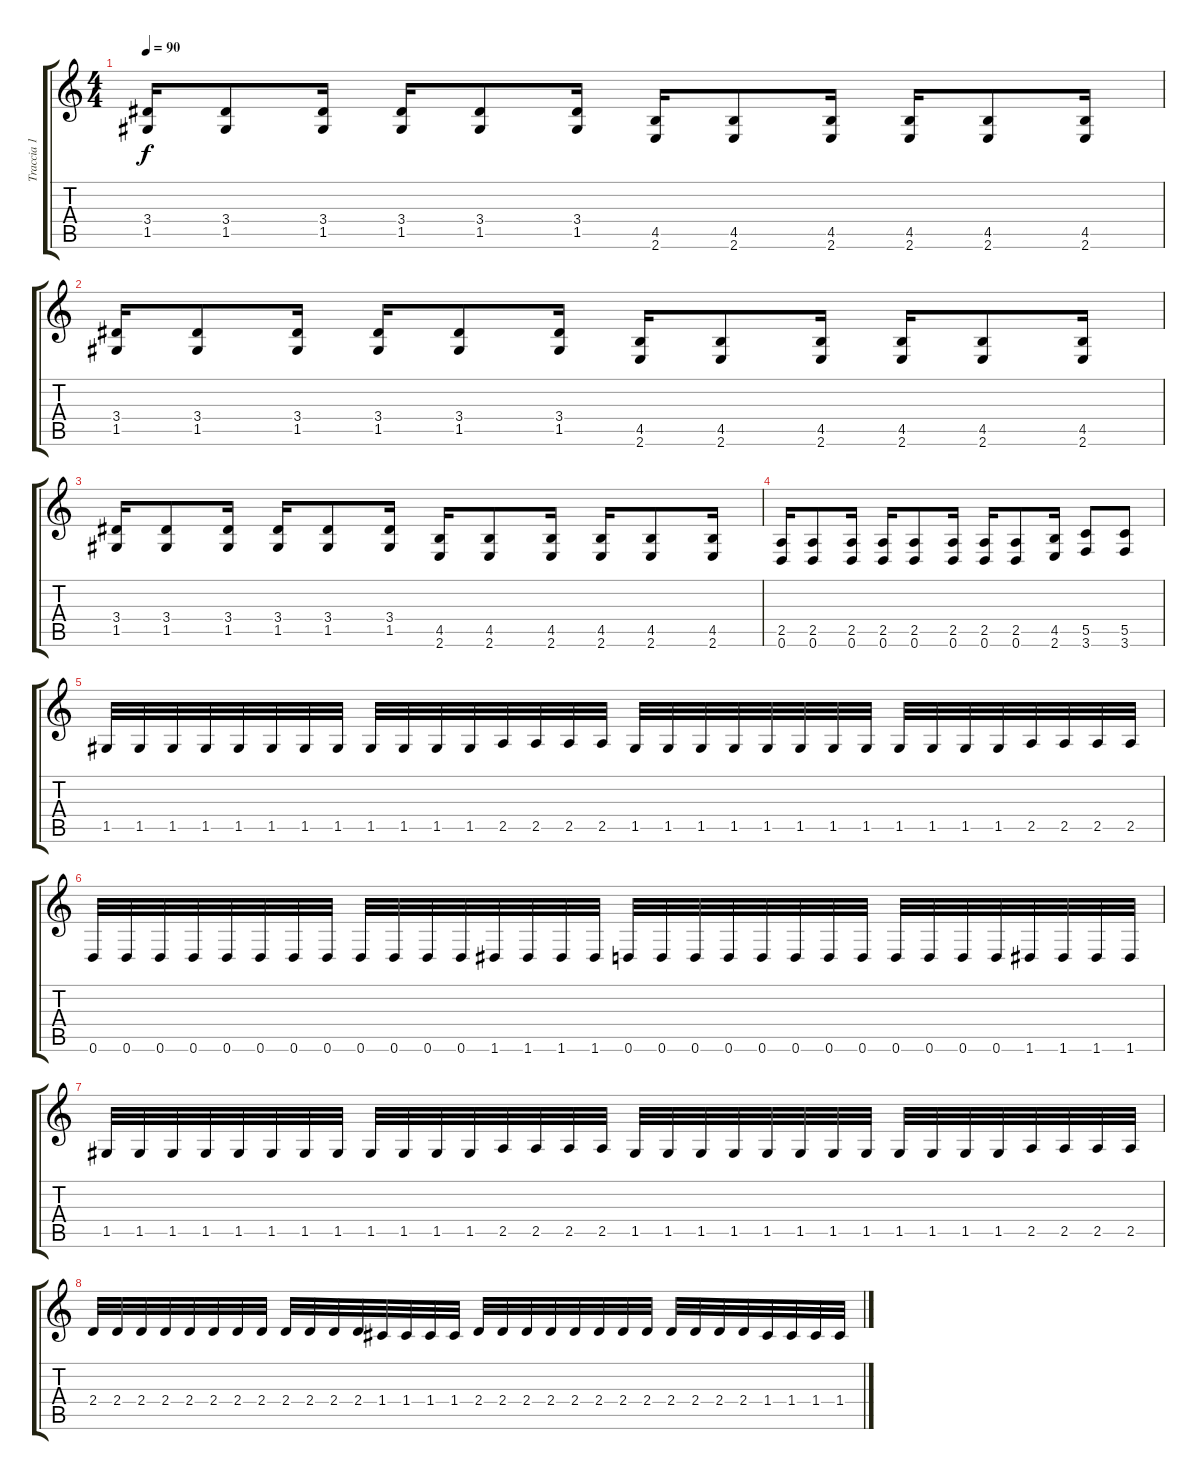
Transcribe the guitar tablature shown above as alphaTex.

\track ("Traccia 1" "Traccia 1") {instrument distortionguitar}
\staff {score tabs}
\tuning (D4 A3 F3 C3 G2 D2) {hide}
\ts (4 4)
\tempo 90
\clef g2
\ks c
(3.4 1.5).16{dy f} (3.4 1.5).8 (3.4 1.5).16 (3.4 1.5).16 (3.4 1.5).8 (3.4 1.5).16 (4.5 2.6).16 (4.5 2.6).8 (4.5 2.6).16 (4.5 2.6).16 (4.5 2.6).8 (4.5 2.6).16 |
(3.4 1.5).16 (3.4 1.5).8 (3.4 1.5).16 (3.4 1.5).16 (3.4 1.5).8 (3.4 1.5).16 (4.5 2.6).16 (4.5 2.6).8 (4.5 2.6).16 (4.5 2.6).16 (4.5 2.6).8 (4.5 2.6).16 |
(3.4 1.5).16 (3.4 1.5).8 (3.4 1.5).16 (3.4 1.5).16 (3.4 1.5).8 (3.4 1.5).16 (4.5 2.6).16 (4.5 2.6).8 (4.5 2.6).16 (4.5 2.6).16 (4.5 2.6).8 (4.5 2.6).16 |
(2.5 0.6).16 (2.5 0.6).8 (2.5 0.6).16 (2.5 0.6).16 (2.5 0.6).8 (2.5 0.6).16 (2.5 0.6).16 (2.5 0.6).8 (4.5 2.6).16 (5.5 3.6).8 (5.5 3.6).8 |
1.5.32 1.5.32 1.5.32 1.5.32 1.5.32 1.5.32 1.5.32 1.5.32 1.5.32 1.5.32 1.5.32 1.5.32 2.5.32 2.5.32 2.5.32 2.5.32 1.5.32 1.5.32 1.5.32 1.5.32 1.5.32 1.5.32 1.5.32 1.5.32 1.5.32 1.5.32 1.5.32 1.5.32 2.5.32 2.5.32 2.5.32 2.5.32 |
0.6.32 0.6.32 0.6.32 0.6.32 0.6.32 0.6.32 0.6.32 0.6.32 0.6.32 0.6.32 0.6.32 0.6.32 1.6.32 1.6.32 1.6.32 1.6.32 0.6.32 0.6.32 0.6.32 0.6.32 0.6.32 0.6.32 0.6.32 0.6.32 0.6.32 0.6.32 0.6.32 0.6.32 1.6.32 1.6.32 1.6.32 1.6.32 |
1.5.32 1.5.32 1.5.32 1.5.32 1.5.32 1.5.32 1.5.32 1.5.32 1.5.32 1.5.32 1.5.32 1.5.32 2.5.32 2.5.32 2.5.32 2.5.32 1.5.32 1.5.32 1.5.32 1.5.32 1.5.32 1.5.32 1.5.32 1.5.32 1.5.32 1.5.32 1.5.32 1.5.32 2.5.32 2.5.32 2.5.32 2.5.32 |
2.4.32 2.4.32 2.4.32 2.4.32 2.4.32 2.4.32 2.4.32 2.4.32 2.4.32 2.4.32 2.4.32 2.4.32 1.4.32 1.4.32 1.4.32 1.4.32 2.4.32 2.4.32 2.4.32 2.4.32 2.4.32 2.4.32 2.4.32 2.4.32 2.4.32 2.4.32 2.4.32 2.4.32 1.4.32 1.4.32 1.4.32 1.4.32
